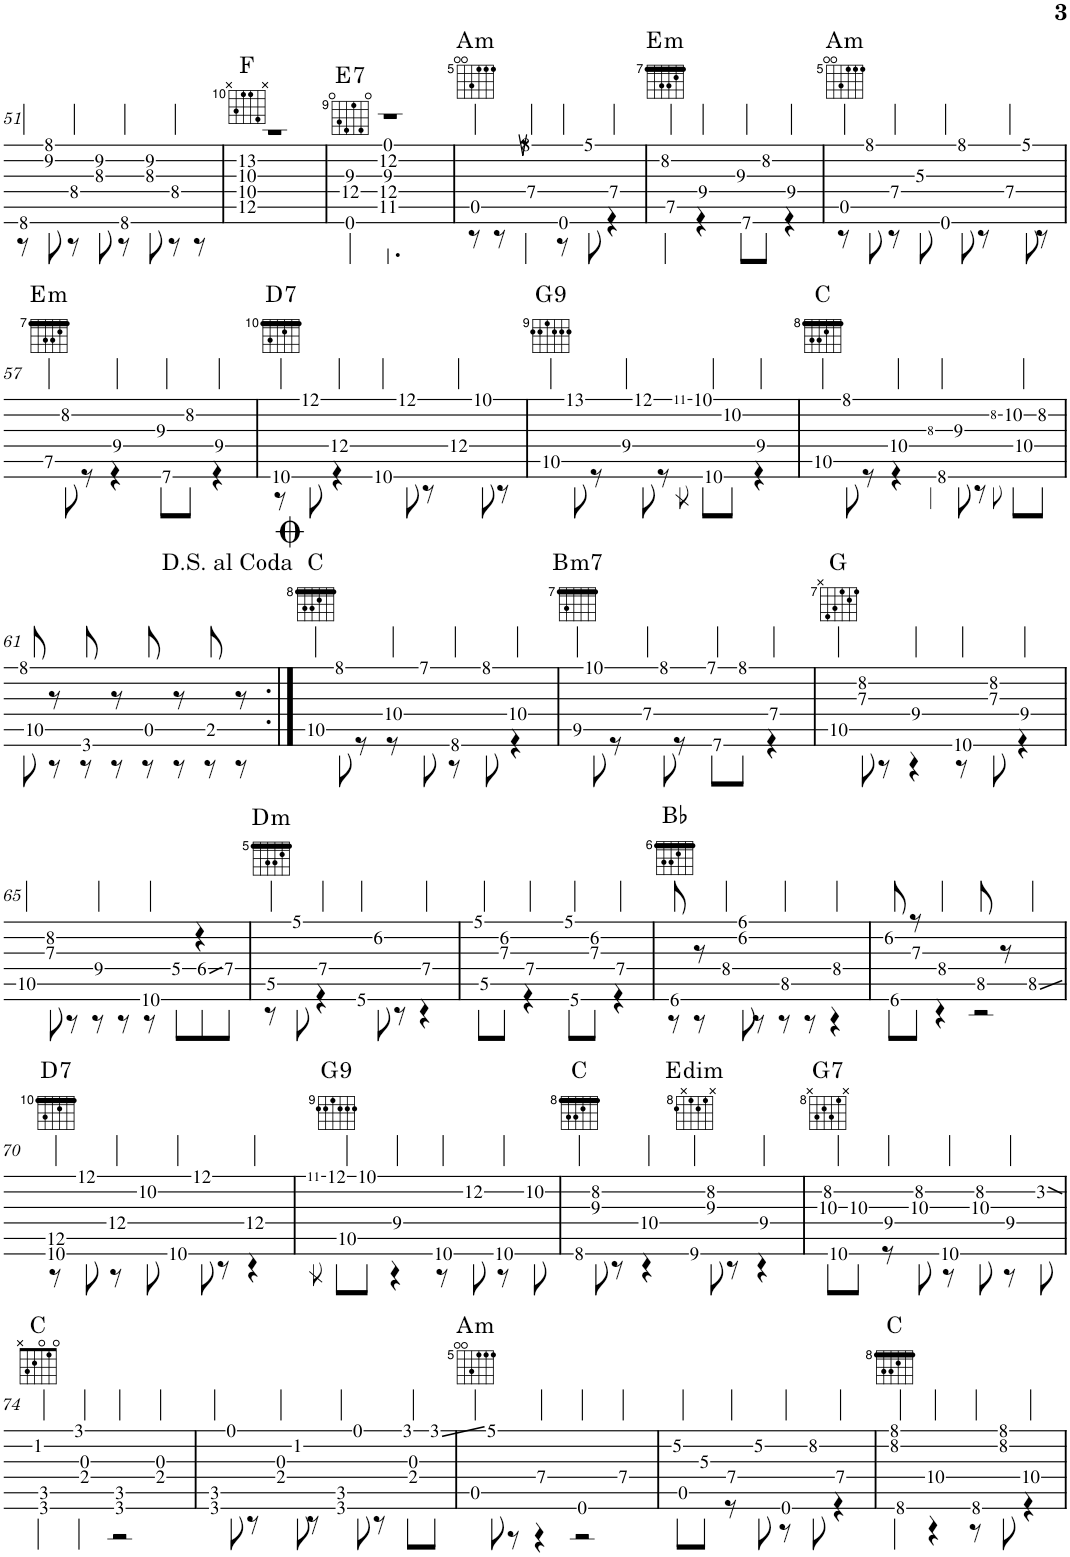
**kern	**harte
*part1	*part1
*staff1	*
*I"Guitar	*
*I'Guit.	*
!!LO:PB:g=z
*	*
*k[]	*
*M4/4	*
=51	=51
*^	*
4C/	8r	.
.	8g#\ 8cc\	.
4B-/	8r	.
.	8e-\ 8g#\	.
4C/	8r	.
.	8e-\ 8g#\	.
4B-/	8r	.
.	8r	.
=52	=52	=52
1r	1A 1c 1f 1cc	F:maj
=53	=53	=53
!	!	!LO:H:kt=7
1r	4EE\ 4d\ 4e\	E:7
.	2.G#\ 2.d\ 2.e\ 2.b\ 2.e\	.
=54	=54	=54
!	!	!LO:H:kt=m
4AA/	8r	A:min
.	8r	.
4A/	4cc\	.
4EE/	8r	.
.	8a\	.
4A/	4r	.
=55	=55	=55
!	!	!LO:H:kt=m
4E/	4g\	E:min
4B/	4r	.
4BB/	8e\L	.
.	8g\J	.
4B/	4r	.
=56	=56	=56
!	!	!LO:H:kt=m
4AA/	8r	A:min
.	8cc\	.
4A/	8r	.
.	8c\	.
4EE/	8cc\	.
.	8r	.
4A/	8a\	.
.	8r	.
!!LO:LB:g=z	!!
=57	=57	=57
!	!	!LO:H:kt=m
4E/	8g\	E:min
.	8r	.
4B/	4r	.
4BB/	8e\L	.
.	8g\J	.
4B/	4r	.
=58	=58	=58
!	!	!LO:H:kt=7
4D/	8r	D:7
.	8ee\	.
4d/	4r	.
4D/	8ee\	.
.	8r	.
4d/	8dd\	.
.	8r	.
=59	=59	=59
!	!	!LO:H:kt=9
4G/	8ff\	G:9
.	8r	.
4B/	8ee\	.
.	8r	.
.	8qdd#\	.
4D/	8dd\L	.
.	8a\J	.
4B/	4r	.
=60	=60	=60
4G/	8cc\	C:maj
.	8r	.
4c/	4r	.
.	4qe-\	.
4C/	8e\	.
.	8r	.
.	8qg\	.
4c/	8a\L	.
.	8g\J	.
!!LO:LB:g=z	!!
=61	=61	=61
8G/	8cc\	.
8r	8r	.
8GG/	8r	.
8r	8r	.
8AA/	8r	.
8r	8r	.
8BB/	8r	.
8r	8r	.
=62:|!	=62:|!	=62:|!
4G/	8cc\	C:maj
.	8r	.
4c/	8r	.
.	8b\	.
4C/	8r	.
.	8cc\	.
4c/	4r	.
=63	=63	=63
!	!	!LO:H:kt=m7
4F#/	8dd\	B:min7
.	8r	.
4A/	8cc\	.
.	8r	.
4BB/	8b\L	.
.	8cc\J	.
4A/	4r	.
=64	=64	=64
4G/	8d\ 8g\	G:maj
.	8r	.
4B/	4r	.
4D/	8r	.
.	8d\ 8g\	.
4B/	4r	.
!!LO:LB:g=z	!!
=65	=65	=65
4G/	8d\ 8g\	.
.	8r	.
4B/	8r	.
.	8r	.
4D/	8r	.
.	8G\L	.
4r	8G#\	.
.	8A\J	.
=66	=66	=66
!	!	!LO:H:kt=m
4D/	8r	D:min
.	8a\	.
4A/	4r	.
4AA/	8f\	.
.	8r	.
4A/	4r	.
=67	=67	=67
4D/	8a\L	.
.	8d\ 8f\J	.
4A/	4r	.
4AA/	8a\L	.
.	8d\ 8f\J	.
4A/	4r	.
=68	=68	=68
8BB-/	8r	Bb:maj
8r	8r	.
4A#/	8f\ 8b-\	.
.	8r	.
4F/	8r	.
.	8r	.
4B-/	4r	.
=69	=69	=69
8BB-/	8f\L	.
8r	8d\J	.
4B-/	4r	.
8F/	2r	.
8r	.	.
4F/	.	.
!!LO:LB:g=z	!!
=70	=70	=70
!	!	!LO:H:kt=7
4D/ 4A/	8r	D:7
.	8ee\	.
4d/	8r	.
.	8a\	.
4D/	8ee\	.
.	8r	.
4d/	4r	.
=71	=71	=71
.	8qee-\	.
!	!	!LO:H:kt=9
4G/	8ee\L	G:9
.	8dd\J	.
4B/	4r	.
4D/	8r	.
.	8b\	.
4D/	8r	.
.	8a\	.
=72	=72	=72
4C/	8e\ 8g\	C:maj
.	8r	.
4c/	4r	.
!	!	!LO:H:kt=dim
4C#/	8e\ 8g\	E:dim
.	8r	.
4B/	4r	.
=73	=73	=73
!	!	!LO:H:kt=7
4D/	8f\ 8g\L	G:7
.	8f\J	.
4B/	8r	.
.	8f\ 8g\	.
4D/	8r	.
.	8f\ 8g\	.
4B/	8r	.
.	8d\	.
!!LO:LB:g=z	!!
=74	=74	=74
4GG/ 4C/	4c\	C:maj
4E/ 4G/	4g\	.
4GG/ 4C/	2r	.
4E/ 4G/	.	.
=75	=75	=75
4GG/ 4C/	8e\	.
.	8r	.
4E/ 4G/	8c\	.
.	8r	.
4GG/ 4C/	8e\	.
.	8r	.
4E/ 4G/	8g\L	.
.	8g\J	.
=76	=76	=76
!	!	!LO:H:kt=m
4AA/	8a\	A:min
.	8r	.
4A/	4r	.
4EE/	2r	.
4A/	.	.
=77	=77	=77
4AA/	8e\L	.
.	8c\J	.
4A/	8r	.
.	8e\	.
4EE/	8r	.
.	8g\	.
4A/	4r	.
=78	=78	=78
4C/	4g\ 4cc\	C:maj
4c/	4r	.
4C/	8r	.
.	8g\ 8cc\	.
4c/	4r	.
*v	*v	*
=	=
*-	*-
